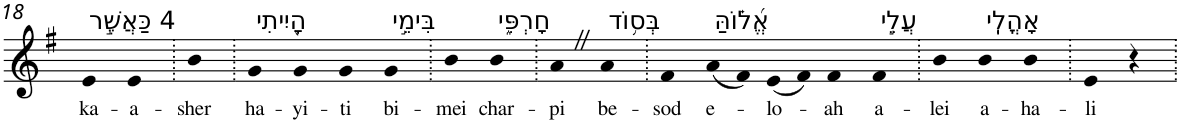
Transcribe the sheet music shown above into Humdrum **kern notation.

**kern	**text
*part1	*part1
*staff1	*staff1
*I"Piano	*
*I'Pno	*
!!LO:PB:g=z
*clefG2	*
*k[f#]	*
*G:	*
=18	=18
!LO:TX:a:t=4 כַּאֲשֶׁ֣ר	!
!	!LO:LY:b
4e	ka-
!	!LO:LY:b
4e	-a-
=19.	=19.
!	!LO:LY:b
4b	-sher
=20.	=20.
!LO:TX:a:t=הָ֭יִיתִי	!
!	!LO:LY:b
4g	ha-
!	!LO:LY:b
4g	-yi-
!	!LO:LY:b
4g	-ti
!LO:TX:a:t=בִּימֵ֣י	!
!	!LO:LY:b
4g	bi-
=21.	=21.
!	!LO:LY:b
4b	-mei
!LO:TX:a:t=חָרְפִּ֑י	!
!	!LO:LY:b
4b	char-
=22.	=22.
!	!LO:LY:b
4aZ	-pi
!LO:TX:a:t=בְּס֥וֹד	!
!	!LO:LY:b
4a	be-
=23.	=23.
!	!LO:LY:b
4f#	-sod
!LO:TX:a:t=אֱ֝ל֗וֹהַּ	!
!	!LO:LY:b
(8a	e-
8f#)	.
!	!LO:LY:b
(8e	-lo-
8f#)	.
!	!LO:LY:b
4f#	-ah
!LO:TX:a:t=עֲלֵ֣י	!
!	!LO:LY:b
4f#	a-
=24.	=24.
!	!LO:LY:b
4b	-lei
!LO:TX:a:t=אָהֳלִֽי	!
!	!LO:LY:b
4b	a-
!	!LO:LY:b
4b	-ha-
=25.	=25.
!	!LO:LY:b
4e	-li
4r	.
=.	=.
*-	*-
